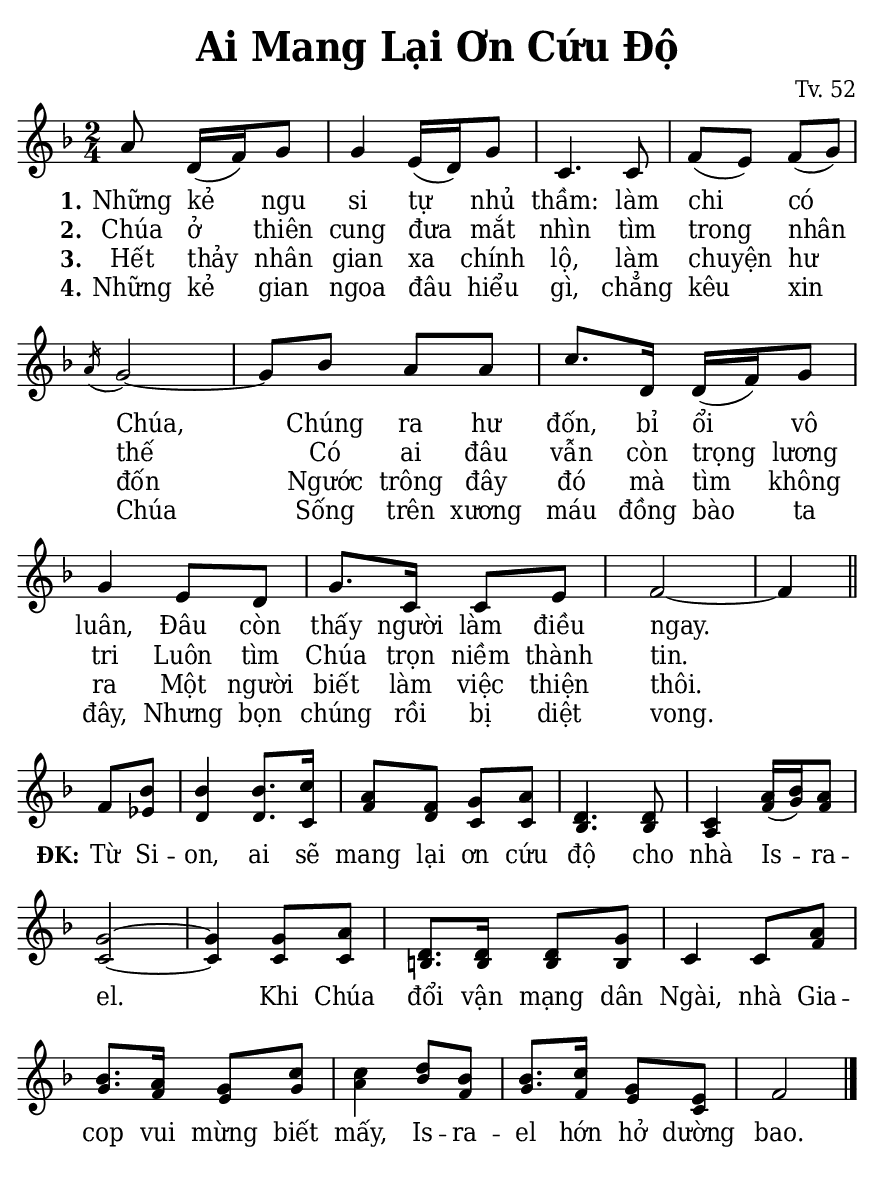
% Cài đặt chung\
\version "2.22.1"
\include "english.ly"

\header {
  title = \markup { \fontsize #1 "Ai Mang Lại Ơn Cứu Độ" }
  composer = "Tv. 52"
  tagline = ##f
}

% Nhạc phiên khúc
nhacPhienKhucSop = \relative c'' {
  \partial 4. a8 d,16 (f) g8 |
  g4 e16 (d) g8 |
  c,4. c8 |
  f (e) f (g) |
  \slashedGrace { a16 ( } g2) ~ |
  g8 bf a a |
  c8. d,16 d (f) g8 |
  g4 e8 d |
  g8. c,16 c8 e |
  f2 ~ |
  f4 \bar "||"
  
  f8 bf |
  bf4 bf8. c16 |
  a8 f g a |
  d,4. d8 |
  c4 a'16 (bf) a8 |
  g2 ~ |
  g4 g8 a |
  d,8. d16 d8 g |
  c,4 c8 a' |
  bf8. a16 g8 c |
  c4 d8 bf |
  bf8. c16 g8 e |
  f2 \bar "|."
}

nhacPhienKhucAlto = \relative c' {
  r4. |
  R2*9
  r4
  
  f8 ef |
  d4 d8. c16 |
  f8 d c c |
  bf4. bf8 |
  a4 f'16 (g) f8 |
  c2 ~ |
  c4 c8 c |
  b!8. b16 b8 b |
  c4 c8 f |
  g8. f16 e8 g |
  a4 bf8 f |
  g8. f16 e8 c |
  f2
}

% Lời phiên khúc
loiPhienKhucSop = \lyrics {
  <<
    {
      \set stanza = "1."
      Những kẻ ngu si tự nhủ thầm:
      làm chi có Chúa,
      Chúng ra hư đốn, bỉ ổi vô luân,
      Đâu còn thấy người làm điều ngay.
    }
    \new Lyrics {
	    \set associatedVoice = "beSop"
	    \set stanza = "2."
	    Chúa ở thiên cung đưa mắt nhìn
	    tìm trong nhân thế
	    Có ai đâu vẫn còn trọng lương tri
	    Luôn tìm Chúa trọn niềm thành tin.
    }
    \new Lyrics {
	    \set associatedVoice = "beSop"
	    \set stanza = "3."
	    Hết thảy nhân gian xa chính lộ,
	    làm chuyện hư đốn
	    Ngước trông đây đó mà tìm không ra
	    Một người biết làm việc thiện thôi.
    }
    \new Lyrics {
	    \set associatedVoice = "beSop"
	    \set stanza = "4."
	    Những kẻ gian ngoa đâu hiểu gì,
	    chẳng kêu xin Chúa
	    Sống trên xương máu đồng bào ta đây,
	    Nhưng bọn chúng rồi bị diệt vong.
    }
  >>
  \set stanza = "ĐK:"
  Từ Si -- on, ai sẽ mang lại ơn cứu độ cho nhà Is -- ra -- el.
  Khi Chúa đổi vận mạng dân Ngài,
  nhà Gia -- cop vui mừng biết mấy,
  Is -- ra -- el hớn hở dường bao.
}

% Dàn trang
\paper {
  #(set-paper-size "a5")
  top-margin = 3\mm
  bottom-margin = 3\mm
  left-margin = 3\mm
  right-margin = 3\mm
  indent = #0
  #(define fonts
	 (make-pango-font-tree "Deja Vu Serif Condensed"
	 		       "Deja Vu Serif Condensed"
			       "Deja Vu Serif Condensed"
			       (/ 20 20)))
  print-page-number = ##f
  system-system-spacing = #'((basic-distance . 0.1) (padding . 2.5))
}

TongNhip = {
  \key f \major \time 2/4
  \set Timing.beamExceptions = #'()
  \set Timing.baseMoment = #(ly:make-moment 1/4)
}

% Đổi kích thước nốt cho bè phụ
notBePhu =
#(define-music-function (font-size music) (number? ly:music?)
   (for-some-music
     (lambda (m)
       (if (music-is-of-type? m 'rhythmic-event)
           (begin
             (set! (ly:music-property m 'tweaks)
                   (cons `(font-size . ,font-size)
                         (ly:music-property m 'tweaks)))
             #t)
           #f))
     music)
   music)

\score {
  \new ChoirStaff <<
    \new Staff \with {
        \consists "Merge_rests_engraver"
        printPartCombineTexts = ##f
      }
      <<
      \new Voice \TongNhip \partCombine 
        \nhacPhienKhucSop
        \notBePhu -1 { \nhacPhienKhucAlto }
      \new NullVoice = beSop \nhacPhienKhucSop
      \new Lyrics \lyricsto beSop \loiPhienKhucSop
      >>
  >>
  \layout {
    \override Lyrics.LyricSpace.minimum-distance = #1.5
    \override Score.BarNumber.break-visibility = ##(#f #f #f)
    \override Score.SpacingSpanner.uniform-stretching = ##t
  } 
}
